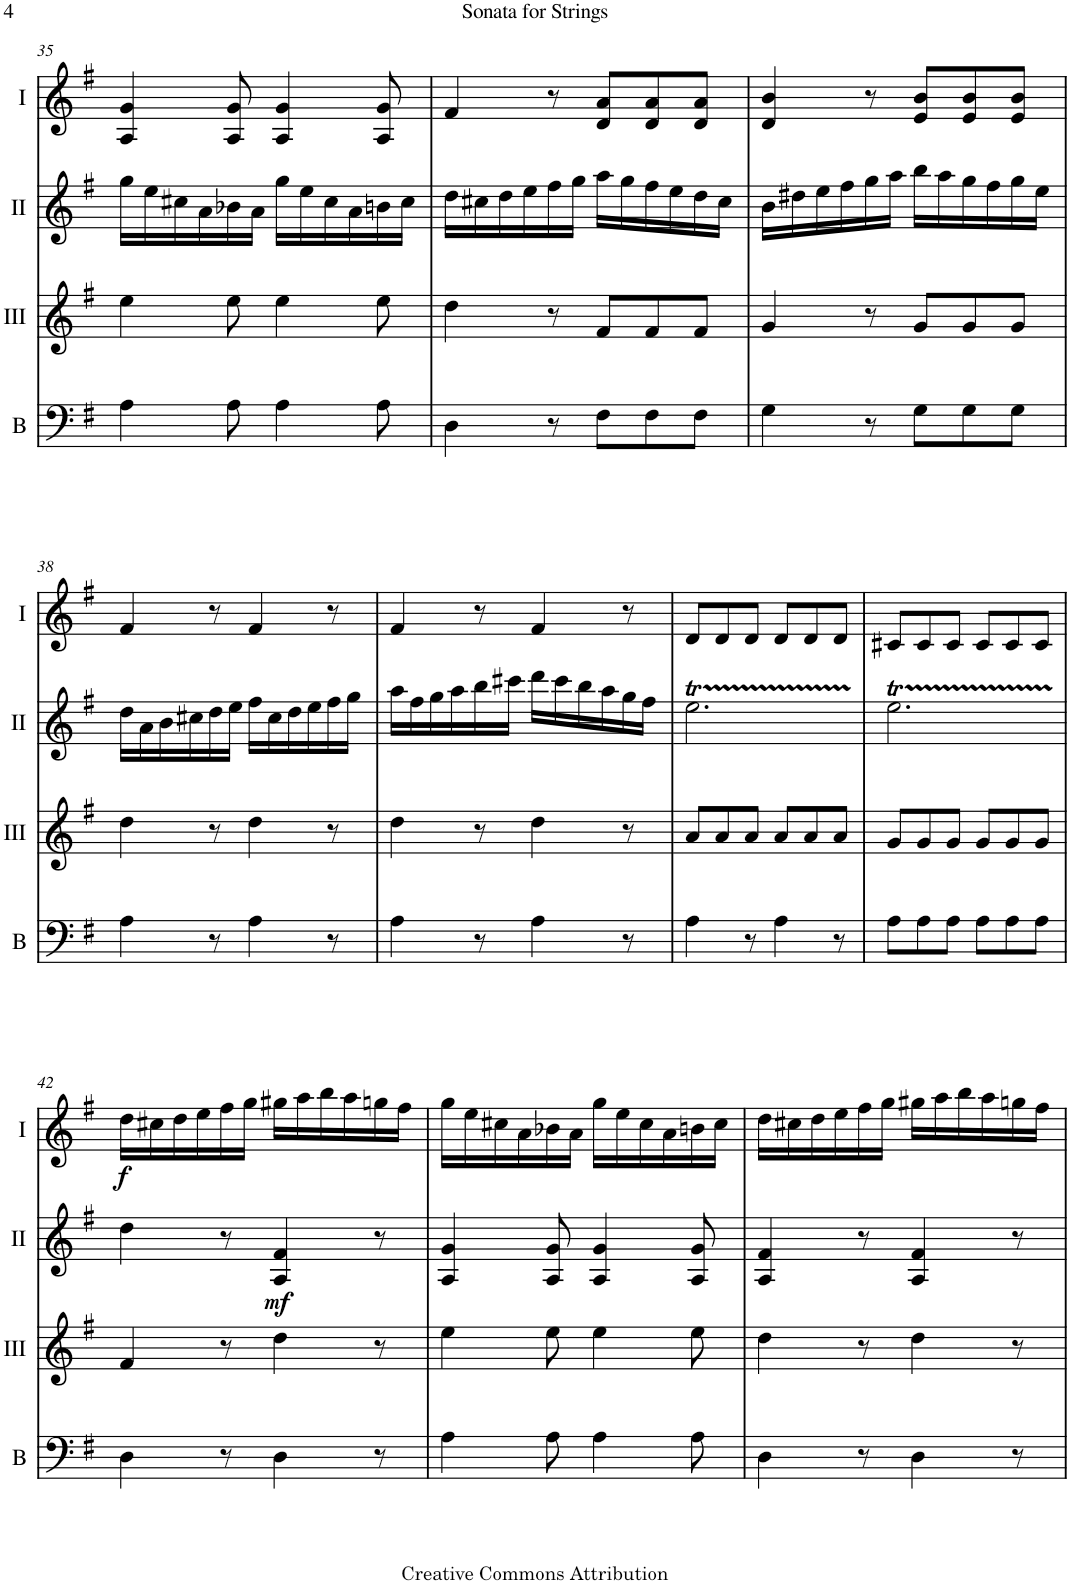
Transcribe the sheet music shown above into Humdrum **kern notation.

**kern	**kern	**kern	**dynam	**kern	**dynam
*part4	*part3	*part2	*part2	*part1	*part1
*staff4	*staff3	*staff2	*staff2	*staff1	*staff1
*I"Bass	*I"Acc. 3	*I"Acc. 2	*	*I"Acc. 1	*
*I'B	*	*	*	*	*
!!LO:PB:g=z
*clefF4	*clefG2	*clefG2	*	*clefG2	*
*Trd7c12	*Trd7c12	*	*	*	*
*k[f#]	*k[f#]	*k[f#]	*	*k[f#]	*
*M6/8	*M6/8	*M6/8	*	*M6/8	*
=35	=35	=35	=35	=35	=35
4A\	4ee\	16gg\LL	.	4A/ 4g/	.
.	.	16ee\	.	.	.
.	.	16cc#X\	.	.	.
.	.	16a\	.	.	.
8A\	8ee\	16b-X\	.	8A/ 8g/	.
.	.	16a\JJ	.	.	.
4A\	4ee\	16gg\LL	.	4A/ 4g/	.
.	.	16ee\	.	.	.
.	.	16cc#\	.	.	.
.	.	16a\	.	.	.
8A\	8ee\	16bn\	.	8A/ 8g/	.
.	.	16cc#\JJ	.	.	.
=36	=36	=36	=36	=36	=36
4D\	4dd\	16dd\LL	.	4f#/	.
.	.	16cc#X\	.	.	.
.	.	16dd\	.	.	.
.	.	16ee\	.	.	.
8r	8r	16ff#\	.	8r	.
.	.	16gg\JJ	.	.	.
8F#\L	8f#/L	16aa\LL	.	8d/ 8a/L	.
.	.	16gg\	.	.	.
8F#\	8f#/	16ff#\	.	8d/ 8a/	.
.	.	16ee\	.	.	.
8F#\J	8f#/J	16dd\	.	8d/ 8a/J	.
.	.	16cc#\JJ	.	.	.
=37	=37	=37	=37	=37	=37
4G\	4g/	16b\LL	.	4d/ 4b/	.
.	.	16dd#X\	.	.	.
.	.	16ee\	.	.	.
.	.	16ff#\	.	.	.
8r	8r	16gg\	.	8r	.
.	.	16aa\JJ	.	.	.
8G\L	8g/L	16bb\LL	.	8e/ 8b/L	.
.	.	16aa\	.	.	.
8G\	8g/	16gg\	.	8e/ 8b/	.
.	.	16ff#\	.	.	.
8G\J	8g/J	16gg\	.	8e/ 8b/J	.
.	.	16ee\JJ	.	.	.
!!LO:LB:g=z
=38	=38	=38	=38	=38	=38
4A\	4dd\	16dd\LL	.	4f#/	.
.	.	16a\	.	.	.
.	.	16b\	.	.	.
.	.	16cc#X\	.	.	.
8r	8r	16dd\	.	8r	.
.	.	16ee\JJ	.	.	.
4A\	4dd\	16ff#\LL	.	4f#/	.
.	.	16cc#\	.	.	.
.	.	16dd\	.	.	.
.	.	16ee\	.	.	.
8r	8r	16ff#\	.	8r	.
.	.	16gg\JJ	.	.	.
=39	=39	=39	=39	=39	=39
4A\	4dd\	16aa\LL	.	4f#/	.
.	.	16ff#\	.	.	.
.	.	16gg\	.	.	.
.	.	16aa\	.	.	.
8r	8r	16bb\	.	8r	.
.	.	16ccc#X\JJ	.	.	.
4A\	4dd\	16ddd\LL	.	4f#/	.
.	.	16ccc#\	.	.	.
.	.	16bb\	.	.	.
.	.	16aa\	.	.	.
8r	8r	16gg\	.	8r	.
.	.	16ff#\JJ	.	.	.
=40	=40	=40	=40	=40	=40
4A\	8a/L	2.eeT\	.	8d/L	.
.	8a/	.	.	8d/	.
8r	8a/J	.	.	8d/J	.
4A\	8a/L	.	.	8d/L	.
.	8a/	.	.	8d/	.
8r	8a/J	.	.	8d/J	.
=41	=41	=41	=41	=41	=41
8A\L	8g/L	2.eeT\	.	8c#X/L	.
8A\	8g/	.	.	8c#/	.
8A\J	8g/J	.	.	8c#/J	.
8A\L	8g/L	.	.	8c#/L	.
8A\	8g/	.	.	8c#/	.
8A\J	8g/J	.	.	8c#/J	.
!!LO:LB:g=z
=42	=42	=42	=42	=42	=42
!	!	!	!	!	!LO:DY:b
4D\	4f#/	4dd\	.	16dd\LL	f
.	.	.	.	16cc#X\	.
.	.	.	.	16dd\	.
.	.	.	.	16ee\	.
8r	8r	8r	.	16ff#\	.
.	.	.	.	16gg\JJ	.
!	!	!	!LO:DY:b	!	!
4D\	4dd\	4A/ 4f#/	mf	16gg#X\LL	.
.	.	.	.	16aa\	.
.	.	.	.	16bb\	.
.	.	.	.	16aa\	.
8r	8r	8r	.	16ggn\	.
.	.	.	.	16ff#\JJ	.
=43	=43	=43	=43	=43	=43
4A\	4ee\	4A/ 4g/	.	16gg\LL	.
.	.	.	.	16ee\	.
.	.	.	.	16cc#X\	.
.	.	.	.	16a\	.
8A\	8ee\	8A/ 8g/	.	16b-X\	.
.	.	.	.	16a\JJ	.
4A\	4ee\	4A/ 4g/	.	16gg\LL	.
.	.	.	.	16ee\	.
.	.	.	.	16cc#\	.
.	.	.	.	16a\	.
8A\	8ee\	8A/ 8g/	.	16bn\	.
.	.	.	.	16cc#\JJ	.
=44	=44	=44	=44	=44	=44
4D\	4dd\	4A/ 4f#/	.	16dd\LL	.
.	.	.	.	16cc#X\	.
.	.	.	.	16dd\	.
.	.	.	.	16ee\	.
8r	8r	8r	.	16ff#\	.
.	.	.	.	16gg\JJ	.
4D\	4dd\	4A/ 4f#/	.	16gg#X\LL	.
.	.	.	.	16aa\	.
.	.	.	.	16bb\	.
.	.	.	.	16aa\	.
8r	8r	8r	.	16ggn\	.
.	.	.	.	16ff#\JJ	.
=	=	=	=	=	=
*-	*-	*-	*-	*-	*-
